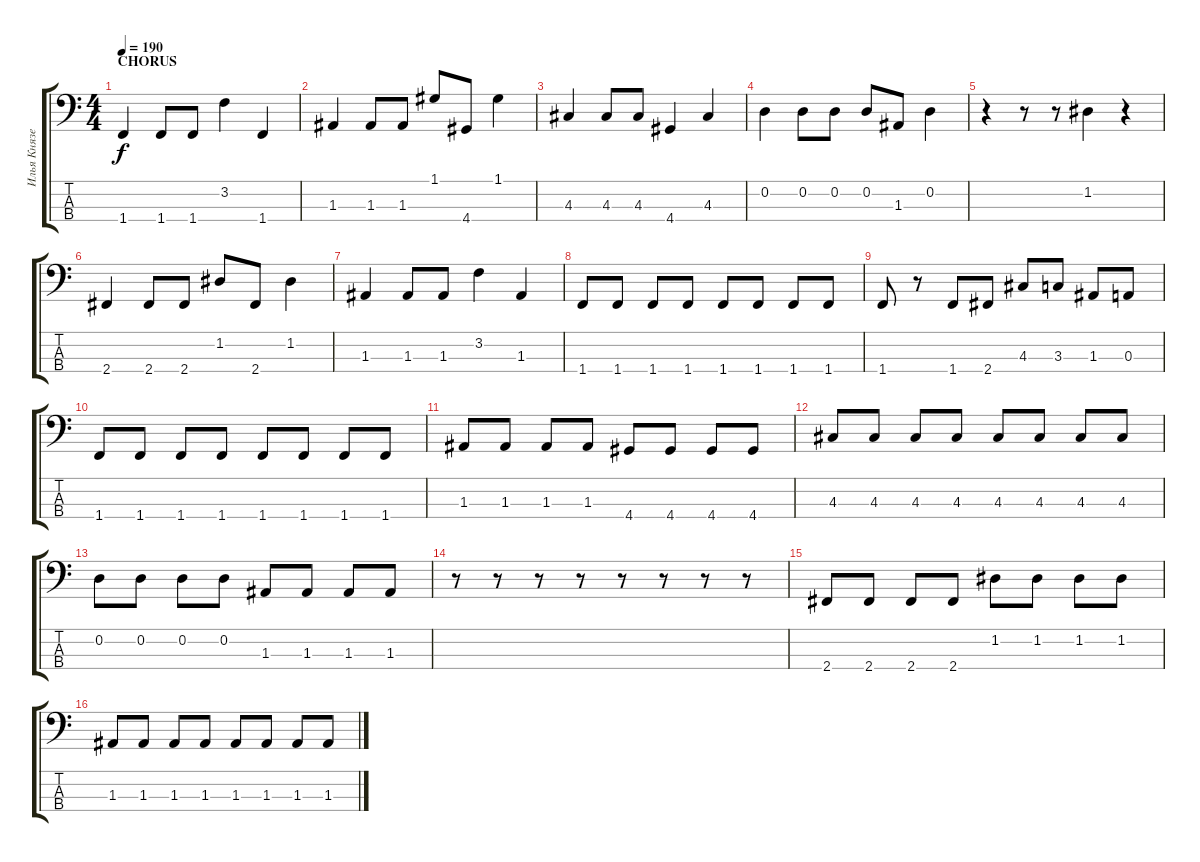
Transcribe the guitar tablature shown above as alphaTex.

\track ("Илья Князев" "Илья Князе") {instrument electricbasspick}
\staff {score tabs}
\tuning (G2 D2 A1 E1) {hide}
\ts (4 4)
\section ("" "CHORUS")
\tempo 190
\clef f4
\ks c
1.4.4{dy f} 1.4.8 1.4.8 3.2.4 1.4.4 |
1.3.4 1.3.8 1.3.8 1.1.8 4.4.8 1.1.4 |
4.3.4 4.3.8 4.3.8 4.4.4 4.3.4 |
0.2.4 0.2.8 0.2.8 0.2.8 1.3.8 0.2.4 |
r.4 r.8 r.8 1.2.4 r.4 |
2.4.4 2.4.8 2.4.8 1.2.8 2.4.8 1.2.4 |
1.3.4 1.3.8 1.3.8 3.2.4 1.3.4 |
1.4.8 1.4.8 1.4.8 1.4.8 1.4.8 1.4.8 1.4.8 1.4.8 |
1.4.8 r.8 1.4.8 2.4.8 4.3.8 3.3.8 1.3.8 0.3.8 |
1.4.8 1.4.8 1.4.8 1.4.8 1.4.8 1.4.8 1.4.8 1.4.8 |
1.3.8 1.3.8 1.3.8 1.3.8 4.4.8 4.4.8 4.4.8 4.4.8 |
4.3.8 4.3.8 4.3.8 4.3.8 4.3.8 4.3.8 4.3.8 4.3.8 |
0.2.8 0.2.8 0.2.8 0.2.8 1.3.8 1.3.8 1.3.8 1.3.8 |
r.8 r.8 r.8 r.8 r.8 r.8 r.8 r.8 |
2.4.8 2.4.8 2.4.8 2.4.8 1.2.8 1.2.8 1.2.8 1.2.8 |
1.3.8 1.3.8 1.3.8 1.3.8 1.3.8 1.3.8 1.3.8 1.3.8
